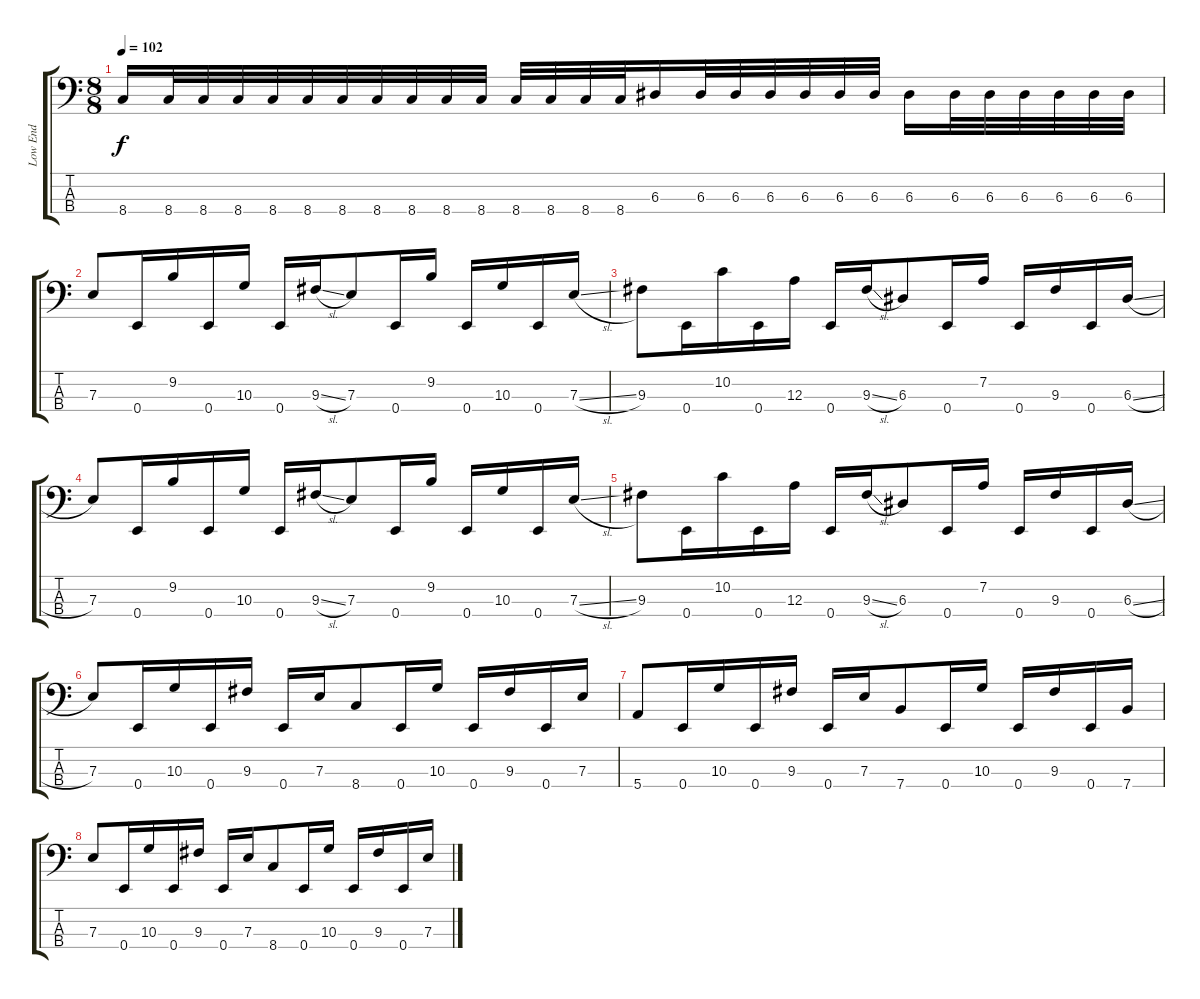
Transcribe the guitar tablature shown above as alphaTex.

\track ("Low End" "Low End") {instrument electricbassfinger}
\staff {score tabs}
\tuning (G2 D2 A1 E1) {hide}
\ts (8 8)
\tempo 102
\clef f4
\ks c
8.4.16{dy f} 8.4.32 8.4.32 8.4.32 8.4.32 8.4.32 8.4.32 8.4.32 8.4.32 8.4.32 8.4.32 8.4.32 8.4.32 8.4.32 8.4.32 6.3.16 6.3.32 6.3.32 6.3.32 6.3.32 6.3.32 6.3.32 6.3.16 6.3.32 6.3.32 6.3.32 6.3.32 6.3.32 6.3.32 |
7.3.8 0.4.16 9.2.16 0.4.16 10.3.16 0.4.16 9.3{sl}.16 7.3.8 0.4.16 9.2.16 0.4.16 10.3.16 0.4.16 7.3{sl}.16 |
9.3.8 0.4.16 10.2.16 0.4.16 12.3.16 0.4.16 9.3{sl}.16 6.3.8 0.4.16 7.2.16 0.4.16 9.3.16 0.4.16 6.3{sl}.16 |
7.3.8 0.4.16 9.2.16 0.4.16 10.3.16 0.4.16 9.3{sl}.16 7.3.8 0.4.16 9.2.16 0.4.16 10.3.16 0.4.16 7.3{sl}.16 |
9.3.8 0.4.16 10.2.16 0.4.16 12.3.16 0.4.16 9.3{sl}.16 6.3.8 0.4.16 7.2.16 0.4.16 9.3.16 0.4.16 6.3{sl}.16 |
7.3.8 0.4.16 10.3.16 0.4.16 9.3.16 0.4.16 7.3.16 8.4.8 0.4.16 10.3.16 0.4.16 9.3.16 0.4.16 7.3.16 |
5.4.8 0.4.16 10.3.16 0.4.16 9.3.16 0.4.16 7.3.16 7.4.8 0.4.16 10.3.16 0.4.16 9.3.16 0.4.16 7.4.16 |
7.3.8 0.4.16 10.3.16 0.4.16 9.3.16 0.4.16 7.3.16 8.4.8 0.4.16 10.3.16 0.4.16 9.3.16 0.4.16 7.3.16
